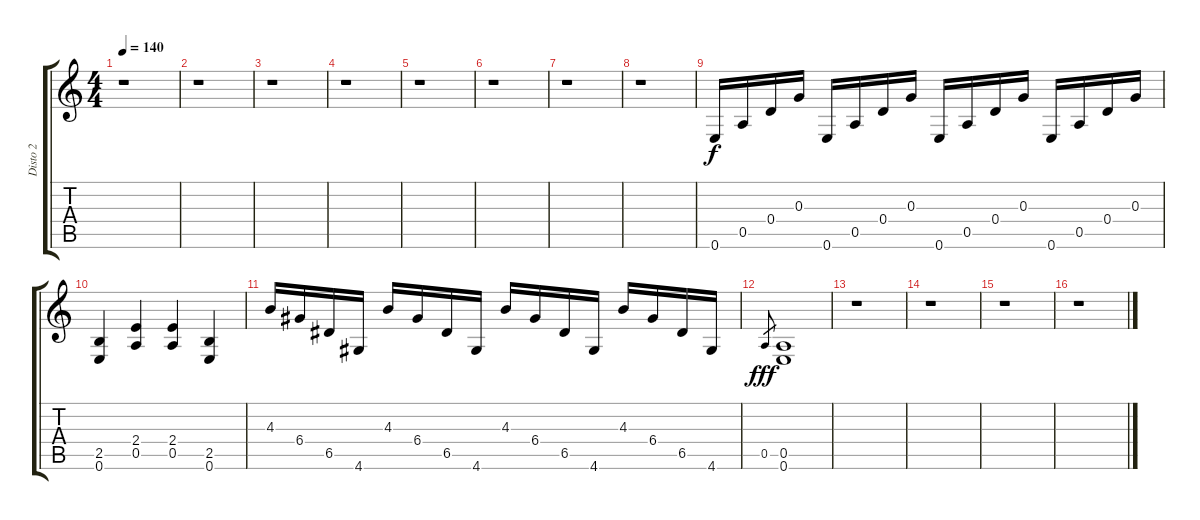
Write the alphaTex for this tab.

\track ("Disto 2" "Disto 2") {instrument distortionguitar}
\staff {score tabs}
\tuning (E4 B3 G3 D3 A2 E2) {hide}
\ts (4 4)
\tempo 140
\clef g2
\ks c
r.1{dy f} |
r.1 |
r.1 |
r.1 |
r.1 |
r.1 |
r.1 |
r.1 |
0.6.16{volume 12 balance 0 instrument acousticguitarsteel} 0.5.16 0.4.16 0.3.16 0.6.16 0.5.16 0.4.16 0.3.16 0.6.16 0.5.16 0.4.16 0.3.16 0.6.16 0.5.16 0.4.16 0.3.16 |
(2.5 0.6).4{balance 8 instrument distortionguitar} (2.4 0.5).4 (2.4 0.5).4 (2.5 0.6).4 |
4.3.16{volume 12 balance 0 instrument acousticguitarsteel} 6.4.16 6.5.16 4.6.16 4.3.16 6.4.16 6.5.16 4.6.16 4.3.16 6.4.16 6.5.16 4.6.16 4.3.16 6.4.16 6.5.16 4.6.16 |
0.5.8{gr dy fff} (0.5 0.6).1{volume 13 balance 8 instrument distortionguitar} |
r.1 |
r.1 |
r.1 |
r.1
